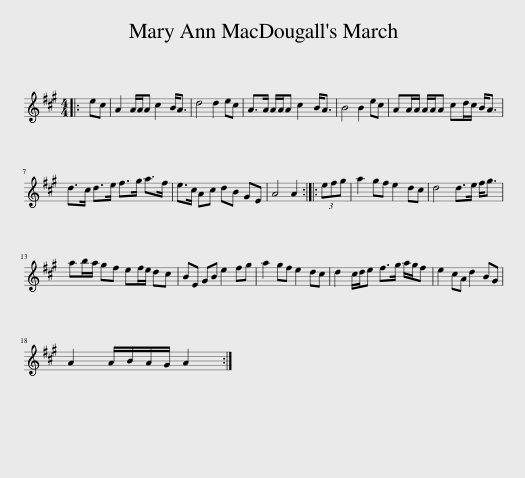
X:1
L:1/8
M:4/4
I:linebreak $
K:A
V:1 treble
V:1
|: ec | A2 A/A/A c2 B<A | d4 d2 ec | A>A A/A/A c2 B<A | B4 B2 ec | %5
 AA/A/ A/A/A cd/c/ B<A |$ d>c d>e f>g a>f | e>c Ac dB GE | A4 A2 :: (3efg | %10
 a2 gf e2 dc | d4 d>e f<g |$ ab/a/ gf ef/e/ dc | BE GB e2 fg | a2 gf e2 dc | %15
 d2 c/d/e f>g a/g/f | e2 cA d2 BG |$ A2 A/B/A/G/ A2 :| %18
